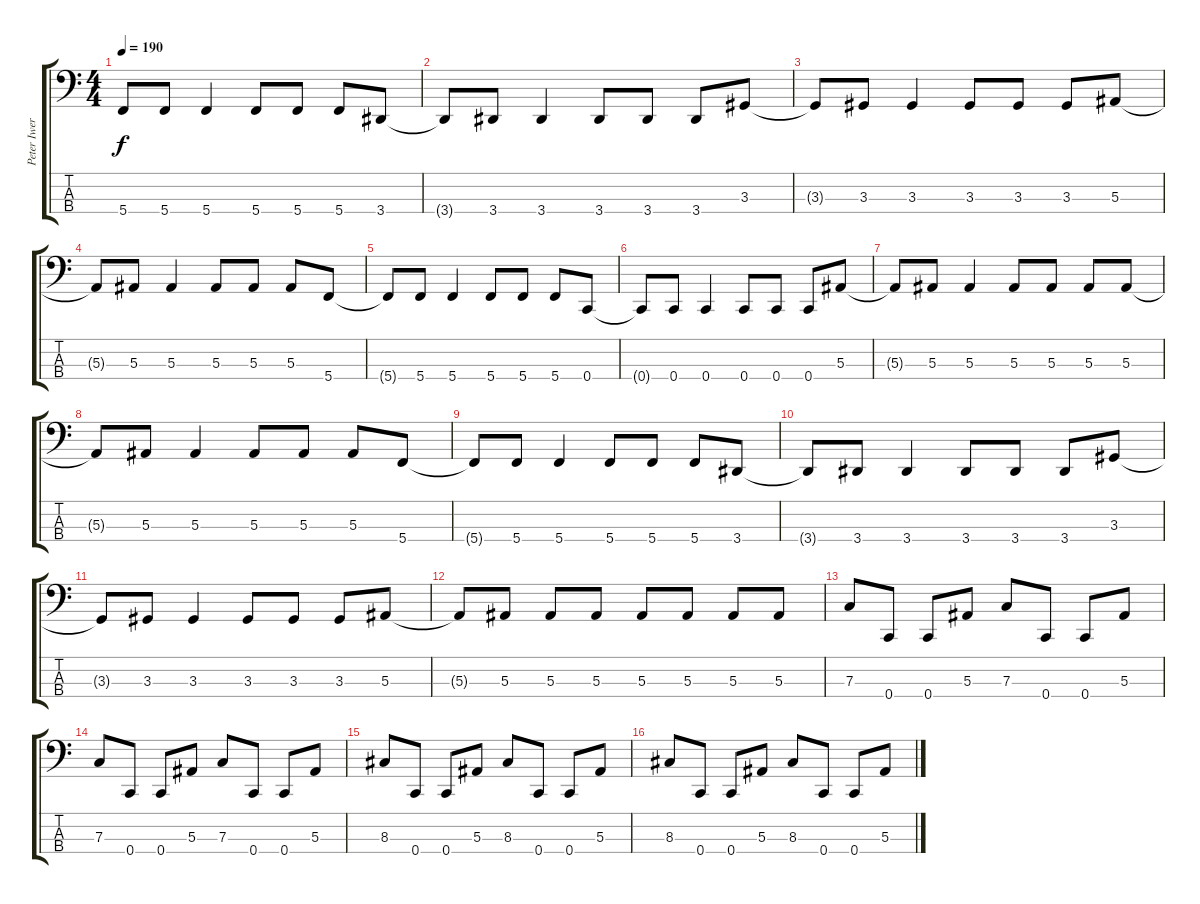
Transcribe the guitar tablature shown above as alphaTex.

\track ("Peter Iwers" "Peter Iwer") {instrument electricbasspick}
\staff {score tabs}
\tuning (Eb2 Bb1 F1 C1) {hide}
\ts (4 4)
\tempo 190
\clef f4
\ks c
5.4{t}.8{dy f} 5.4.8 5.4.4 5.4.8 5.4.8 5.4.8 3.4.8 |
3.4{t}.8 3.4.8 3.4.4 3.4.8 3.4.8 3.4.8 3.3.8 |
3.3{t}.8 3.3.8 3.3.4 3.3.8 3.3.8 3.3.8 5.3.8 |
5.3{t}.8 5.3.8 5.3.4 5.3.8 5.3.8 5.3.8 5.4.8 |
5.4{t}.8 5.4.8 5.4.4 5.4.8 5.4.8 5.4.8 0.4.8 |
0.4{t}.8 0.4.8 0.4.4 0.4.8 0.4.8 0.4.8 5.3.8 |
5.3{t}.8 5.3.8 5.3.4 5.3.8 5.3.8 5.3.8 5.3.8 |
5.3{t}.8 5.3.8 5.3.4 5.3.8 5.3.8 5.3.8 5.4.8 |
5.4{t}.8 5.4.8 5.4.4 5.4.8 5.4.8 5.4.8 3.4.8 |
3.4{t}.8 3.4.8 3.4.4 3.4.8 3.4.8 3.4.8 3.3.8 |
3.3{t}.8 3.3.8 3.3.4 3.3.8 3.3.8 3.3.8 5.3.8 |
5.3{t}.8 5.3.8 5.3.8 5.3.8 5.3.8 5.3.8 5.3.8 5.3.8 |
7.3.8 0.4.8 0.4.8 5.3.8 7.3.8 0.4.8 0.4.8 5.3.8 |
7.3.8 0.4.8 0.4.8 5.3.8 7.3.8 0.4.8 0.4.8 5.3.8 |
8.3.8 0.4.8 0.4.8 5.3.8 8.3.8 0.4.8 0.4.8 5.3.8 |
8.3.8 0.4.8 0.4.8 5.3.8 8.3.8 0.4.8 0.4.8 5.3.8
